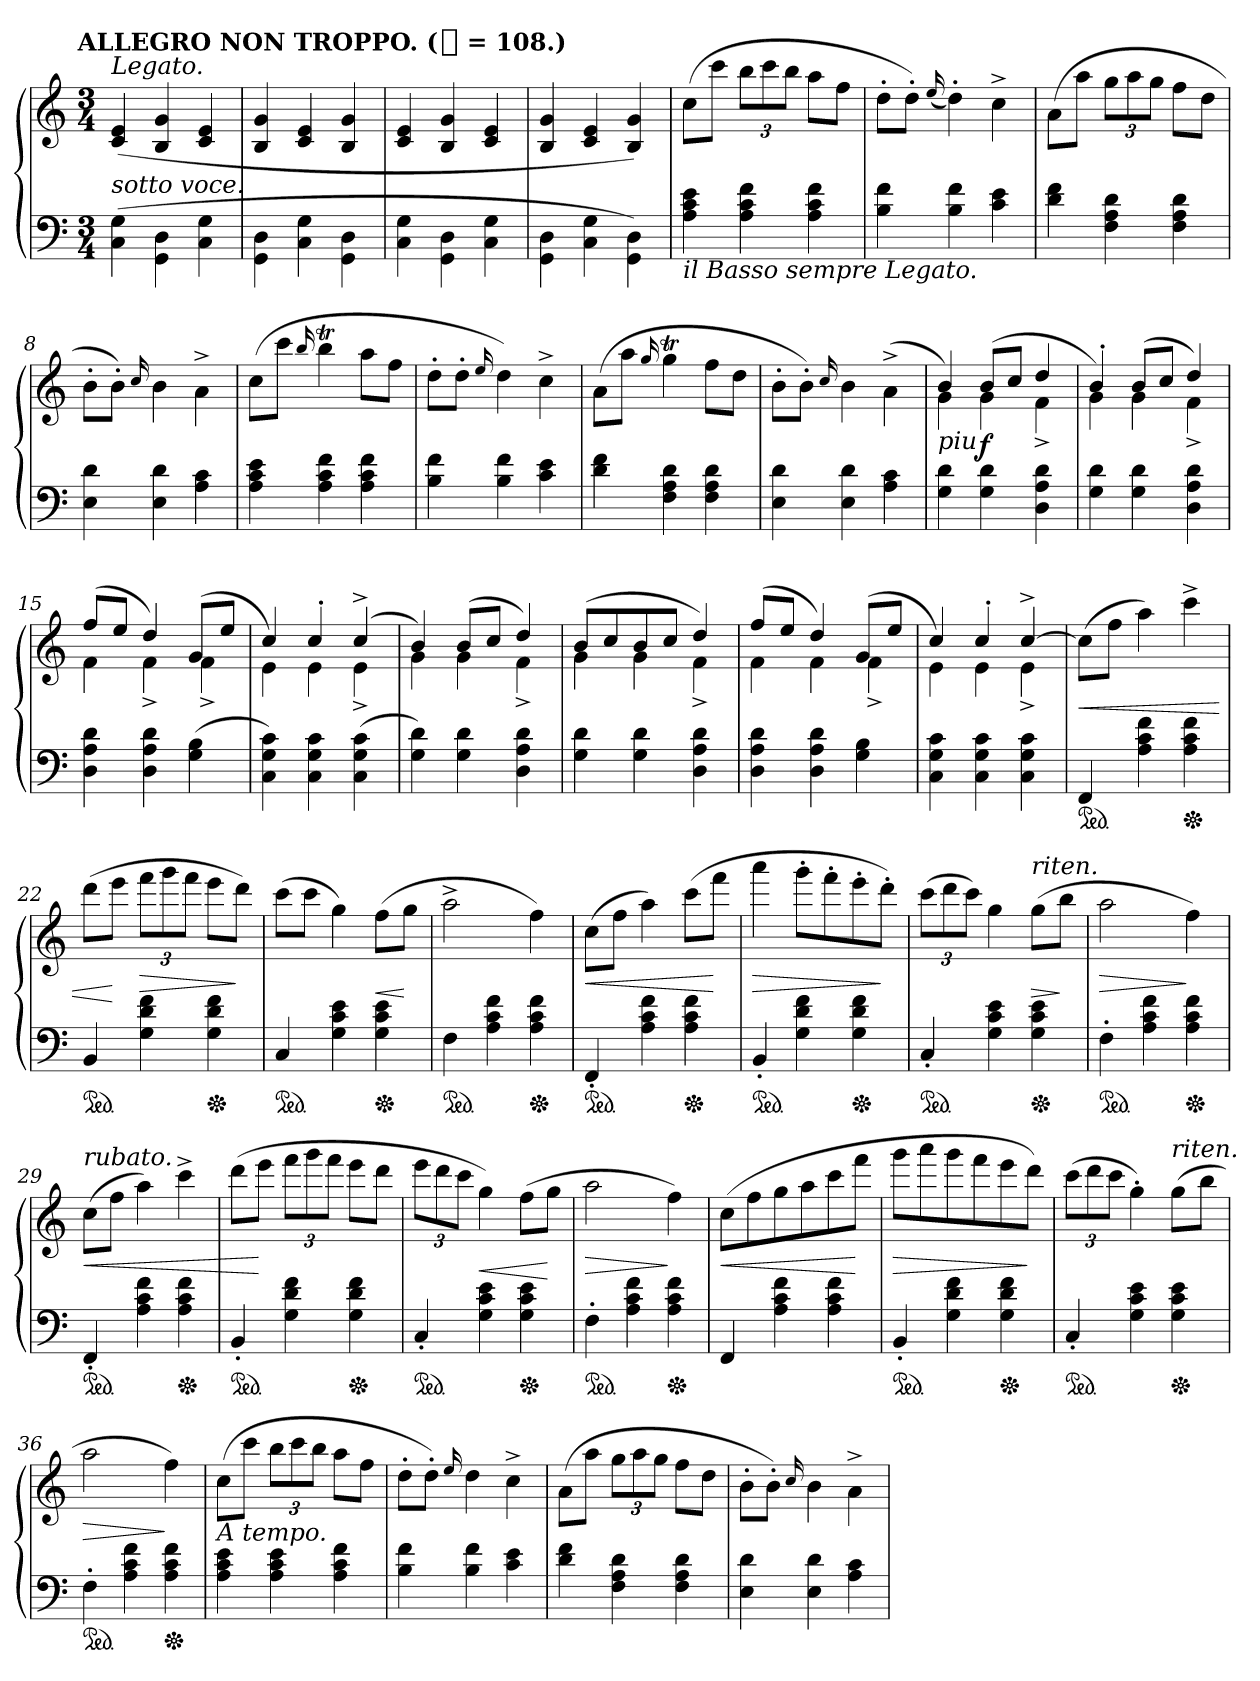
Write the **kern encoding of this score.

**kern	**kern	**dynam
*part1	*part1	*part1
*staff2	*staff1	*staff1/2
*clefF4	*clefG2	*
*k[]	*k[]	*
*C:	*C:	*
!!LO:TX:omd:t=ALLEGRO NON TROPPO. ([quarter] = 108.)
*M3/4	*M3/4	*
*MM108	*MM108	*
=1	=1	=1
!	!LO:TX:a:i:t=Legato.	!
!LO:TX:a:i:t=sotto voce.	!	!
(4C 4G	(4c 4e	.
4GG\ 4D\	4B 4g	.
4C 4G	4c 4e	.
=2	=2	=2
4GG\ 4D\	4B 4g	.
4C 4G	4c 4e	.
4GG\ 4D\	4B 4g	.
=3	=3	=3
4C 4G	4c 4e	.
4GG\ 4D\	4B 4g	.
4C 4G	4c 4e	.
=4	=4	=4
4GG\ 4D\	4B 4g	.
4C 4G	4c 4e	.
4GG\ 4D\)	4B 4g)	.
=5	=5	=5
!LO:TX:b:i:t=il Basso sempre Legato.	!	!
4A 4c 4e	(8ccL	.
.	8cccJ	.
4A 4c 4f	12bbL	.
.	12ccc	.
.	12bbJ	.
4A 4c 4f	8aaL	.
.	8ffJ	.
=6	=6	=6
4B 4f	8dd'L	.
.	8dd'J)	.
.	(<16qqee/	.
4B 4f	4dd')	.
4c 4e	4cc^	.
=7	=7	=7
4d 4f	(8aL	.
.	8aaJ	.
4F 4A 4d	12ggL	.
.	12aa	.
.	12ggJ	.
4F 4A 4d	8ffL	.
.	8ddJ	.
=8	=8	=8
4E 4d	8b'L	.
.	8b'J)	.
.	16qqcc/	.
4E 4d	4b	.
4A 4c	4a^\	.
=9	=9	=9
4A 4c 4e	(8ccL	.
.	8cccJ	.
.	16qqbb/	.
4A 4c 4f	4bbt	.
4A 4c 4f	8aaL	.
.	8ffJ	.
=10	=10	=10
4B 4f	8dd'L	.
.	8dd'J	.
.	16qqee/	.
4B 4f	4dd)	.
4c 4e	4cc^	.
=11	=11	=11
4d 4f	(8aL	.
.	8aaJ	.
.	16qqgg/	.
4F 4A 4d	4ggT	.
4F 4A 4d	8ffL	.
.	8ddJ	.
=12	=12	=12
4E 4d	8b'L	.
.	8b'J)	.
.	16qqcc/	.
4E 4d	4b	.
4A 4c	(>4a^\	.
=13	=13	=13
*	*^	*
!	!LO:TX:b:i:t=piu	!	!
4G 4d	4b)	4g	.
4G 4d	(8bL	4g	f
.	8ccJ	.	.
4D 4A 4d	4dd	4f^	.
=14	=14	=14	=14
4G 4d	4b')	4g	.
4G 4d	(8bL	4g	.
.	8ccJ	.	.
4D 4A 4d	4dd)	4f^	.
=15	=15	=15	=15
4D 4A 4d	(8ffL	4f	.
.	8eeJ	.	.
4D 4A 4d	4dd)	4f^	.
(4G 4B	(8gL	4f^	.
.	8eeJ	.	.
=16	=16	=16	=16
4C 4G 4c)	4cc	4e)	.
4C 4G 4c	4cc'	4e	.
(4C 4G 4c	(4cc^	4e^	.
=17	=17	=17	=17
4G 4d)	4b)	4g	.
4G 4d	(8bL	4g	.
.	8ccJ	.	.
4D 4A 4d	4dd)	4f^	.
=18	=18	=18	=18
4G 4d	(8bL	4g	.
.	8cc	.	.
4G 4d	8b	4g	.
.	8ccJ	.	.
4D 4A 4d	4dd)	4f^	.
=19	=19	=19	=19
4D 4A 4d	(8ffL	4f	.
.	8eeJ	.	.
4D 4A 4d	4dd)	4f	.
4G 4B	(8gL	4f^	.
.	8eeJ	.	.
=20	=20	=20	=20
4C 4G 4c	4cc	4e)	.
4C 4G 4c	4cc'	4e	.
4C 4G 4c	[4cc^	4e^	.
*	*v	*v	*
=21	=21	=21
*ped	*	*
4FF	(8ccL]	<
.	8ffJ	.
4A 4c 4f	4aa)	.
*Xped	*	*
4A 4c 4f	4ccc^	.
=22	=22	=22
*ped	*	*
4BB	(8dddL	.
.	8eeeJ	[
4G 4d 4f	12fffL	>
.	12ggg	.
.	12fffJ	.
*Xped	*	*
4G 4d 4f	8eeeL	.
.	8dddJ)	]
=23	=23	=23
*ped	*	*
4C	(8cccL	.
.	8cccJ	.
4G 4c 4e	4gg)	.
*Xped	*	*
4G 4c 4e	(8ffL	<
.	8ggJ	[
=24	=24	=24
*ped	*	*
4F	2aa^<	.
4A 4c 4f	.	.
*Xped	*	*
4A 4c 4f	4ff)	.
=25	=25	=25
*ped	*	*
4FF'	(8ccL	<
.	8ffJ	.
4A 4c 4f	4aa)	.
*Xped	*	*
4A 4c 4f	(8cccL	.
.	8fffJ	[
=26	=26	=26
*ped	*	*
4BB'	4aaa	>
4G 4d 4f	8ggg'L	.
.	8fff'	.
*Xped	*	*
4G 4d 4f	8eee'	.
.	8ddd'J)	]
=27	=27	=27
*ped	*	*
4C'	(12cccL	.
.	12ddd	.
.	12cccJ)	.
4G 4c 4e	4gg	.
!	!LO:TX:a:i:t=riten.	!
*Xped	*	*
4G 4c 4e	(8ggL	>
.	8bbJ	]
=28	=28	=28
*ped	*	*
4F'	2aa	>
4A 4c 4f	.	.
*Xped	*	*
4A 4c 4f	4ff)	]
=29	=29	=29
!	!LO:TX:a:i:t=rubato.	!
*ped	*	*
4FF'	(8ccL	<
.	8ffJ	.
4A 4c 4f	4aa)	.
*Xped	*	*
4A 4c 4f	4ccc^	.
=30	=30	=30
*ped	*	*
4BB'	(8dddL	.
.	8eeeJ	[
4G 4d 4f	12fffL	.
.	12ggg	.
.	12fffJ	.
*Xped	*	*
4G 4d 4f	8eeeL	.
.	8dddJ	.
=31	=31	=31
*ped	*	*
4C'	12eeeL	.
.	12ddd	.
.	12cccJ	.
4G 4c 4e	4gg)	<
*Xped	*	*
4G 4c 4e	(8ffL	.
.	8ggJ	[
=32	=32	=32
*ped	*	*
4F'	2aa	>
4A 4c 4f	.	.
*Xped	*	*
4A 4c 4f	4ff)	]
=33	=33	=33
4FF	(8ccL	<
.	8ff	.
4A 4c 4f	8gg	.
.	8aa	.
4A 4c 4f	8ccc	.
.	8fffJ	[
=34	=34	=34
*ped	*	*
4BB'	8gggL	>
.	8aaa	.
4G 4d 4f	8ggg	.
.	8fff	.
*Xped	*	*
4G 4d 4f	8eee	.
.	8dddJ)	]
=35	=35	=35
*ped	*	*
4C'	(12cccL	.
.	12ddd	.
.	12cccJ	.
4G 4c 4e	4gg')	.
!	!LO:TX:a:i:t=riten.	!
*Xped	*	*
4G 4c 4e	(8ggL	.
.	8bbJ	.
=36	=36	=36
*ped	*	*
4F'	2aa	>
4A 4c 4f	.	.
*Xped	*	*
4A 4c 4f	4ff)	]
=37	=37	=37
!	!LO:TX:b:i:t=A tempo.	!
4A 4c 4e	(8ccL	.
.	8cccJ	.
4A 4c 4e	12bbL	.
.	12ccc	.
.	12bbJ	.
4A 4c 4f	8aaL	.
.	8ffJ	.
=38	=38	=38
4B 4f	8dd'L	.
.	8dd'J)	.
.	16qqee/	.
4B 4f	4dd	.
4c 4e	4cc^	.
=39	=39	=39
4d 4f	(8aL	.
.	8aaJ	.
4F 4A 4d	12ggL	.
.	12aa	.
.	12ggJ	.
4F 4A 4d	8ffL	.
.	8ddJ	.
=40	=40	=40
4E 4d	8b'L	.
.	8b'J)	.
.	16qqcc/	.
4E 4d	4b	.
4A 4c	4a^\	.
=	=	=
*-	*-	*-
